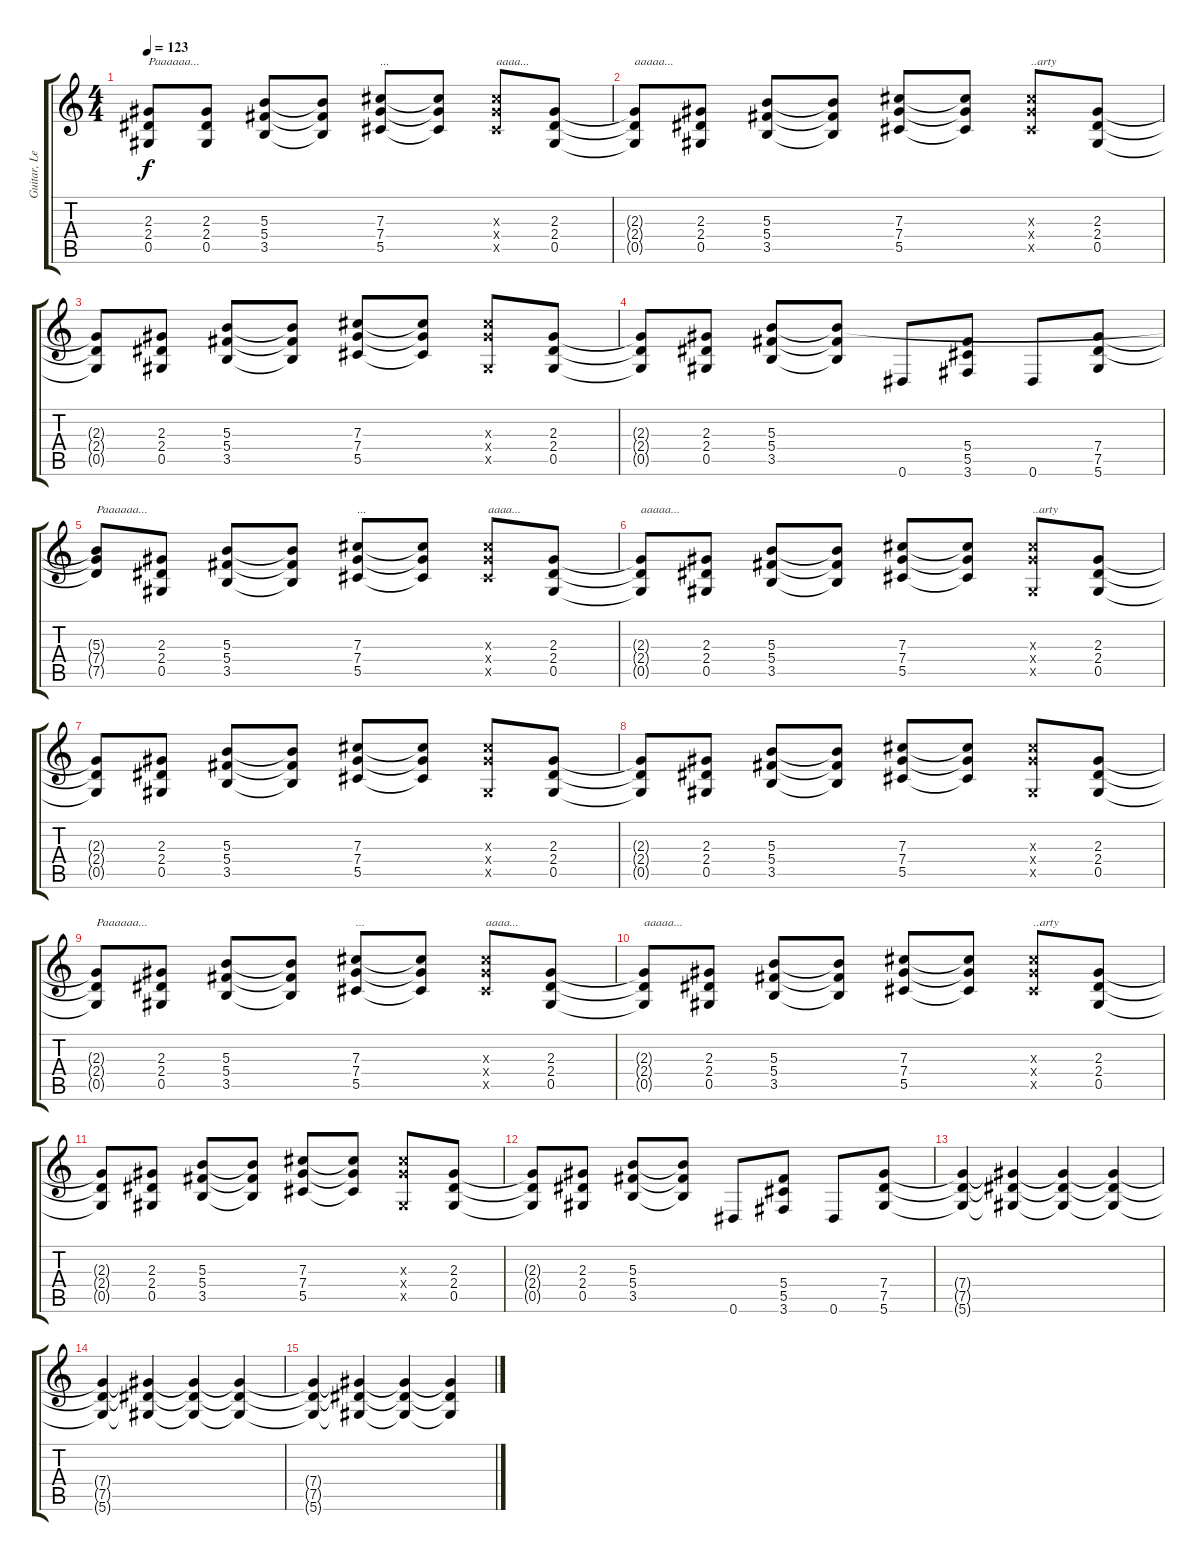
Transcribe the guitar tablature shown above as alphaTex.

\track ("Guitar, Lead" "Guitar, Le") {instrument distortionguitar}
\staff {score tabs}
\tuning (Eb4 Bb3 Gb3 Db3 Ab2 Eb2) {hide}
\ts (4 4)
\tempo 123
\clef g2
\ks c
(2.3{t} 2.4{t} 0.5{t}).8{txt "Paaaaaa..." dy f} (2.3 2.4 0.5).8 (5.3 5.4 3.5).8 (5.3{t} 5.4{t} 3.5{t}).8 (7.3 7.4 5.5).8{txt "..."} (7.3{t} 7.4{t} 5.5{t}).8 (7.3{x} 7.4{x} 5.5{x}).8{txt "aaaa..."} (2.3 2.4 0.5).8 |
(2.3{t} 2.4{t} 0.5{t}).8{txt "aaaaa..."} (2.3 2.4 0.5).8 (5.3 5.4 3.5).8 (5.3{t} 5.4{t} 3.5{t}).8 (7.3 7.4 5.5).8 (7.3{t} 7.4{t} 5.5{t}).8 (7.3{x} 7.4{x} 5.5{x}).8{txt "..arty"} (2.3 2.4 0.5).8 |
(2.3{t} 2.4{t} 0.5{t}).8 (2.3 2.4 0.5).8 (5.3 5.4 3.5).8 (5.3{t} 5.4{t} 3.5{t}).8 (7.3 7.4 5.5).8 (7.3{t} 7.4{t} 5.5{t}).8 (7.3{x} 7.4{x} 0.5{x}).8 (2.3 2.4 0.5).8 |
(2.3{t} 2.4{t} 0.5{t}).8 (2.3 2.4 0.5).8 (5.3 5.4 3.5).8 (5.3{t} 5.4{t} 3.5{t}).8 0.6.8 (5.4 5.5 3.6).8 0.6.8 (7.4 7.5 5.6).8 |
(5.3{t} 7.4{t} 7.5{t}).8{txt "Paaaaaa..."} (2.3 2.4 0.5).8 (5.3 5.4 3.5).8 (5.3{t} 5.4{t} 3.5{t}).8 (7.3 7.4 5.5).8{txt "..."} (7.3{t} 7.4{t} 5.5{t}).8 (7.3{x} 7.4{x} 5.5{x}).8{txt "aaaa..."} (2.3 2.4 0.5).8 |
(2.3{t} 2.4{t} 0.5{t}).8{txt "aaaaa..."} (2.3 2.4 0.5).8 (5.3 5.4 3.5).8 (5.3{t} 5.4{t} 3.5{t}).8 (7.3 7.4 5.5).8 (7.3{t} 7.4{t} 5.5{t}).8 (7.3{x} 7.4{x} 0.5{x}).8{txt "..arty"} (2.3 2.4 0.5).8 |
(2.3{t} 2.4{t} 0.5{t}).8 (2.3 2.4 0.5).8 (5.3 5.4 3.5).8 (5.3{t} 5.4{t} 3.5{t}).8 (7.3 7.4 5.5).8 (7.3{t} 7.4{t} 5.5{t}).8 (7.3{x} 7.4{x} 0.5{x}).8 (2.3 2.4 0.5).8 |
(2.3{t} 2.4{t} 0.5{t}).8 (2.3 2.4 0.5).8 (5.3 5.4 3.5).8 (5.3{t} 5.4{t} 3.5{t}).8 (7.3 7.4 5.5).8 (7.3{t} 7.4{t} 5.5{t}).8 (7.3{x} 7.4{x} 0.5{x}).8 (2.3 2.4 0.5).8 |
(2.3{t} 2.4{t} 0.5{t}).8{txt "Paaaaaa..."} (2.3 2.4 0.5).8 (5.3 5.4 3.5).8 (5.3{t} 5.4{t} 3.5{t}).8 (7.3 7.4 5.5).8{txt "..."} (7.3{t} 7.4{t} 5.5{t}).8 (7.3{x} 7.4{x} 5.5{x}).8{txt "aaaa..."} (2.3 2.4 0.5).8 |
(2.3{t} 2.4{t} 0.5{t}).8{txt "aaaaa..."} (2.3 2.4 0.5).8 (5.3 5.4 3.5).8 (5.3{t} 5.4{t} 3.5{t}).8 (7.3 7.4 5.5).8 (7.3{t} 7.4{t} 5.5{t}).8 (7.3{x} 7.4{x} 5.5{x}).8{txt "..arty"} (2.3 2.4 0.5).8 |
(2.3{t} 2.4{t} 0.5{t}).8 (2.3 2.4 0.5).8 (5.3 5.4 3.5).8 (5.3{t} 5.4{t} 3.5{t}).8 (7.3 7.4 5.5).8 (7.3{t} 7.4{t} 5.5{t}).8 (7.3{x} 7.4{x} 0.5{x}).8 (2.3 2.4 0.5).8 |
(2.3{t} 2.4{t} 0.5{t}).8 (2.3 2.4 0.5).8 (5.3 5.4 3.5).8 (5.3{t} 5.4{t} 3.5{t}).8 0.6.8 (5.4 5.5 3.6).8 0.6.8 (7.4 7.5 5.6).8 |
(7.4{t} 7.5{t} 5.6{t}).4 (7.4{t} 7.5{t} 5.6{t}).4 (7.4{t} 7.5{t} 5.6{t}).4 (7.4{t} 7.5{t} 5.6{t}).4 |
(7.4{t} 7.5{t} 5.6{t}).4 (7.4{t} 7.5{t} 5.6{t}).4 (7.4{t} 7.5{t} 5.6{t}).4 (7.4{t} 7.5{t} 5.6{t}).4 |
(7.4{t} 7.5{t} 5.6{t}).4{volume 3} (7.4{t} 7.5{t} 5.6{t}).4 (7.4{t} 7.5{t} 5.6{t}).4 (7.4{t} 7.5{t} 5.6{t}).4
